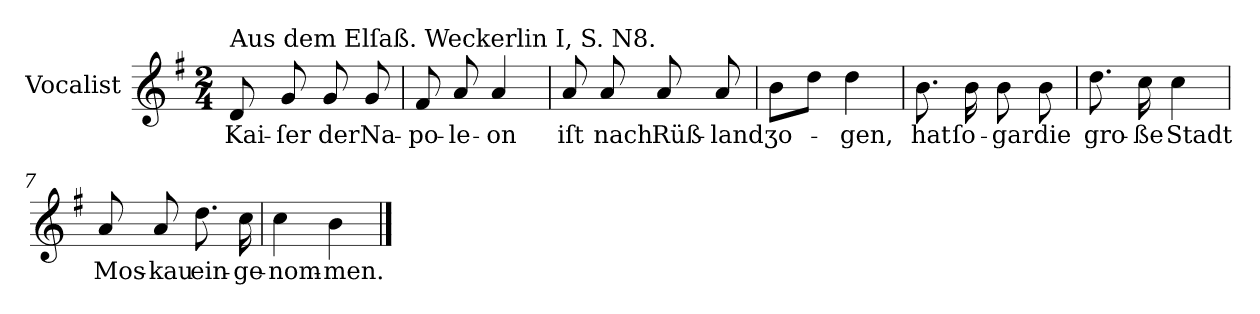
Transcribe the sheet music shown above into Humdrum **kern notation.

**kern	**text
*part1	*part1
*staff1	*staff1
*I"Vocalist	*
*k[f#]	*
*G:	*
*M2/4	*
=1	=1
!LO:TX:a:t=Aus dem Elſaß. Weckerlin I, S. N8.	!
8d	Kai-
8g	-ſer
8g	der
8g	Na-
=2	=2
8f#	-po-
8a	-le-
4a	-on
=3	=3
8a	iſt
8a	nach
8a	Rüß-
8a	-land
=4	=4
8bL	ʒo-
8ddJ	.
4dd	-gen,
=5	=5
8.b	hat
16b	ſo-
8b	-gar
8b	die
=6	=6
8.dd	gro-
16cc	-ße
4cc	Stadt
=7	=7
8a	Mos-
8a	-kau
8.dd	ein-
16cc	-ge-
=8	=8
4cc	-nom-
4b	-men.
==	==
*-	*-
